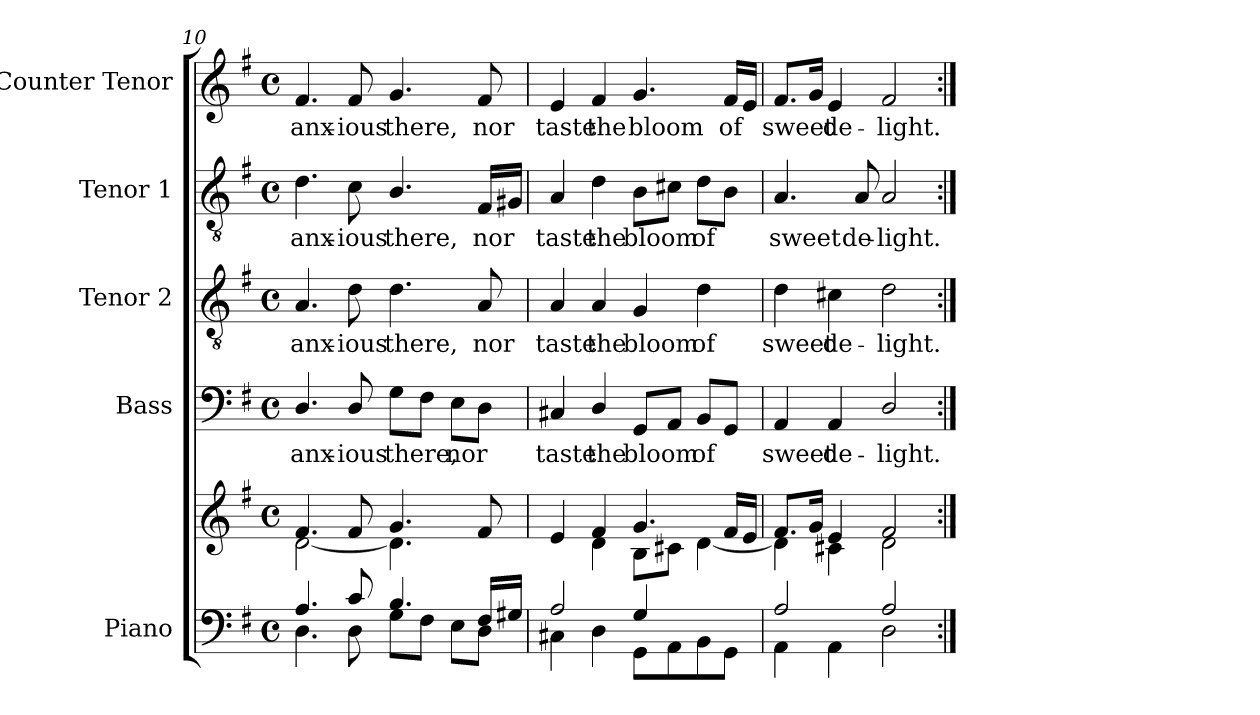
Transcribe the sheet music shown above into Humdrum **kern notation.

**kern	**kern	**kern	**text	**kern	**text	**kern	**text	**kern	**text
*part5	*part5	*part4	*part4	*part3	*part3	*part2	*part2	*part1	*part1
*staff6	*staff5	*staff4	*staff4	*staff3	*staff3	*staff2	*staff2	*staff1	*staff1
*I"Piano	*	*I"Bass	*	*I"Tenor 2	*	*I"Tenor 1	*	*I"Counter Tenor	*
*I'Pno.	*	*I'B.	*	*I'T2.	*	*I'T1.	*	*	*
*clefF4	*clefG2	*clefF4	*	*clefGv2	*	*clefGv2	*	*clefG2	*
*	*	*	*	*ITrd7c12	*	*ITrd7c12	*	*	*
*k[f#]	*k[f#]	*k[f#]	*	*k[f#]	*	*k[f#]	*	*k[f#]	*
*G:	*G:	*G:	*	*G:	*	*G:	*	*G:	*
*M4/4	*M4/4	*M4/4	*	*M4/4	*	*M4/4	*	*M4/4	*
*met(c)	*met(c)	*met(c)	*	*met(c)	*	*met(c)	*	*met(c)	*
=10	=10	=10	=10	=10	=10	=10	=10	=10	=10
*^	*^	*	*	*	*	*	*	*	*
!	!	!	!	!	!LO:LY:b:color=#000000	!	!	!	!	!	!
!	!	!	!	!	!	!	!LO:LY:b:color=#000000	!	!	!	!
!	!	!	!	!	!	!	!	!	!LO:LY:b:color=#000000	!	!
!	!	!	!	!	!	!	!	!	!	!	!LO:LY:b:color=#000000
4.Ai/	4.Di\	4.f#i/	[2di\	4.Di/	anx-	4.AAi/	anx-	4.Di\	anx-	4.f#i/	anx-
!	!	!	!	!	!LO:LY:b:color=#000000	!	!	!	!	!	!
!	!	!	!	!	!	!	!LO:LY:b:color=#000000	!	!	!	!
!	!	!	!	!	!	!	!	!	!LO:LY:b:color=#000000	!	!
!	!	!	!	!	!	!	!	!	!	!	!LO:LY:b:color=#000000
8ci/	8Di\	8f#i/	.	8Di/	-ious	8Di\	-ious	8Ci\	-ious	8f#i/	-ious
!	!	!	!	!	!LO:LY:b:color=#000000	!	!	!	!	!	!
!	!	!	!	!	!	!	!LO:LY:b:color=#000000	!	!	!	!
!	!	!	!	!	!	!	!	!	!LO:LY:b:color=#000000	!	!
!	!	!	!	!	!	!	!	!	!	!	!LO:LY:b:color=#000000
4.Bi/	8Gi\L	4.gi/	4.di\]	8Gi\L	there,	4.Di\	there,	4.BBi/	there,	4.gi/	there,
.	8F#i\J	.	.	8F#i\J	.	.	.	.	.	.	.
!	!	!	!	!	!LO:LY:b:color=#000000	!	!	!	!	!	!
.	8Ei\L	.	.	8Ei\L	nor	.	.	.	.	.	.
!	!	!	!	!	!	!	!LO:LY:b:color=#000000	!	!	!	!
!	!	!	!	!	!	!	!	!	!LO:LY:b:color=#000000	!	!
!	!	!	!	!	!	!	!	!	!	!	!LO:LY:b:color=#000000
16F#i/LL	8Di\J	8f#i/	8ryy	8Di\J	.	8AAi/	nor	16FF#i/LL	nor	8f#i/	nor
16G#Xi/JJ	.	.	.	.	.	.	.	16GG#Xi/JJ	.	.	.
=11	=11	=11	=11	=11	=11	=11	=11	=11	=11	=11	=11
!	!	!	!	!	!LO:LY:b:color=#000000	!	!	!	!	!	!
!	!	!	!	!	!	!	!LO:LY:b:color=#000000	!	!	!	!
!	!	!	!	!	!	!	!	!	!LO:LY:b:color=#000000	!	!
!	!	!	!	!	!	!	!	!	!	!	!LO:LY:b:color=#000000
2Ai/	4C#Xi\	4ei/	4ryy	4C#Xi/	taste	4AAi/	taste	4AAi/	taste	4ei/	taste
!	!	!	!	!	!LO:LY:b:color=#000000	!	!	!	!	!	!
!	!	!	!	!	!	!	!LO:LY:b:color=#000000	!	!	!	!
!	!	!	!	!	!	!	!	!	!LO:LY:b:color=#000000	!	!
!	!	!	!	!	!	!	!	!	!	!	!LO:LY:b:color=#000000
.	4Di\	4f#i/	4di\	4Di/	the	4AAi/	the	4Di\	the	4f#i/	the
!	!	!	!	!	!LO:LY:b:color=#000000	!	!	!	!	!	!
!	!	!	!	!	!	!	!LO:LY:b:color=#000000	!	!	!	!
!	!	!	!	!	!	!	!	!	!LO:LY:b:color=#000000	!	!
!	!	!	!	!	!	!	!	!	!	!	!LO:LY:b:color=#000000
4Gi/	8GGi\L	4.gi/	8Bi\L	8GGi/L	bloom	4GGi/	bloom	8BBi\L	bloom	4.gi/	bloom
.	8AAi\	.	8c#Xi\J	8AAi/J	.	.	.	8C#Xi\J	.	.	.
!	!	!	!	!	!LO:LY:b:color=#000000	!	!	!	!	!	!
!	!	!	!	!	!	!	!LO:LY:b:color=#000000	!	!	!	!
!	!	!	!	!	!	!	!	!	!LO:LY:b:color=#000000	!	!
4ryy	8BBi\	.	[4di\	8BBi/L	of	4Di\	of	8Di\L	of	.	.
!	!	!	!	!	!	!	!	!	!	!	!LO:LY:b:color=#000000
.	8GGi\J	16f#i/LL	.	8GGi/J	.	.	.	8BBi\J	.	16f#i/LL	of
.	.	16ei/JJ	.	.	.	.	.	.	.	16ei/JJ	.
=12	=12	=12	=12	=12	=12	=12	=12	=12	=12	=12	=12
!	!	!	!	!	!LO:LY:b:color=#000000	!	!	!	!	!	!
!	!	!	!	!	!	!	!LO:LY:b:color=#000000	!	!	!	!
!	!	!	!	!	!	!	!	!	!LO:LY:b:color=#000000	!	!
!	!	!	!	!	!	!	!	!	!	!	!LO:LY:b:color=#000000
2Ai/	4AAi\	8.f#i/L	4di\]	4AAi/	sweet	4Di\	sweet	4.AAi/	sweet	8.f#i/L	sweet
.	.	16gi/Jk	.	.	.	.	.	.	.	16gi/Jk	.
!	!	!	!	!	!LO:LY:b:color=#000000	!	!	!	!	!	!
!	!	!	!	!	!	!	!LO:LY:b:color=#000000	!	!	!	!
!	!	!	!	!	!	!	!	!	!	!	!LO:LY:b:color=#000000
.	4AAi\	4ei/	4c#Xi\	4AAi/	de-	4C#Xi\	de-	.	.	4ei/	de-
!	!	!	!	!	!	!	!	!	!LO:LY:b:color=#000000	!	!
.	.	.	.	.	.	.	.	8AAi/	de-	.	.
!	!	!	!	!	!LO:LY:b:color=#000000	!	!	!	!	!	!
!	!	!	!	!	!	!	!LO:LY:b:color=#000000	!	!	!	!
!	!	!	!	!	!	!	!	!	!LO:LY:b:color=#000000	!	!
!	!	!	!	!	!	!	!	!	!	!	!LO:LY:b:color=#000000
2Ai/	2Di\	2f#i/	2di\	2Di/	-light.	2Di\	-light.	2AAi/	-light.	2f#i/	-light.
*v	*v	*	*	*	*	*	*	*	*	*	*
*	*v	*v	*	*	*	*	*	*	*	*
=:|!	=:|!	=:|!	=:|!	=:|!	=:|!	=:|!	=:|!	=:|!	=:|!
*-	*-	*-	*-	*-	*-	*-	*-	*-	*-
